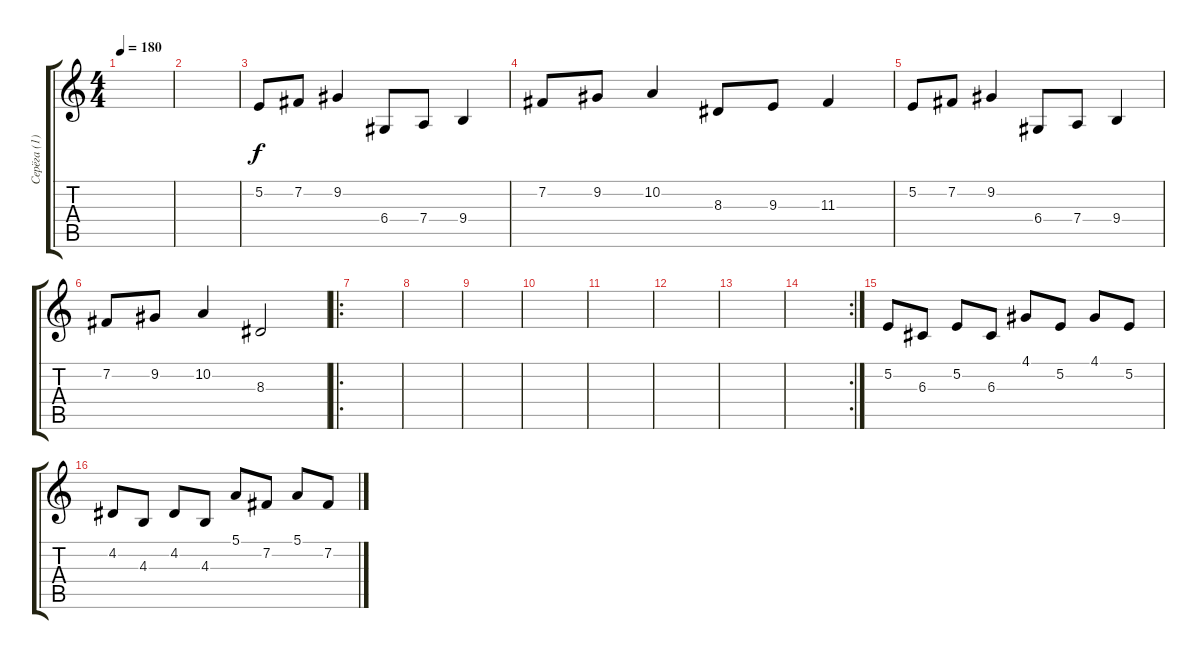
\track ("Серёга (1)" "Серёга (1)") {instrument pad1newage}
\staff {score tabs}
\tuning (E4 B3 G3 D3 A2 E2) {hide}
\ts (4 4)
\tempo 180
\clef g2
\ks c
|
|
5.2.8 7.2.8 9.2.4 6.4.8 7.4.8 9.4.4 |
7.2.8 9.2.8 10.2.4 8.3.8 9.3.8 11.3.4 |
5.2.8 7.2.8 9.2.4 6.4.8 7.4.8 9.4.4 |
7.2.8 9.2.8 10.2.4 8.3.2 |
\ro
|
|
|
|
|
|
|
\rc 2
|
5.2.8 6.3.8 5.2.8 6.3.8 4.1.8 5.2.8 4.1.8 5.2.8 |
4.2.8 4.3.8 4.2.8 4.3.8 5.1.8 7.2.8 5.1.8 7.2.8
